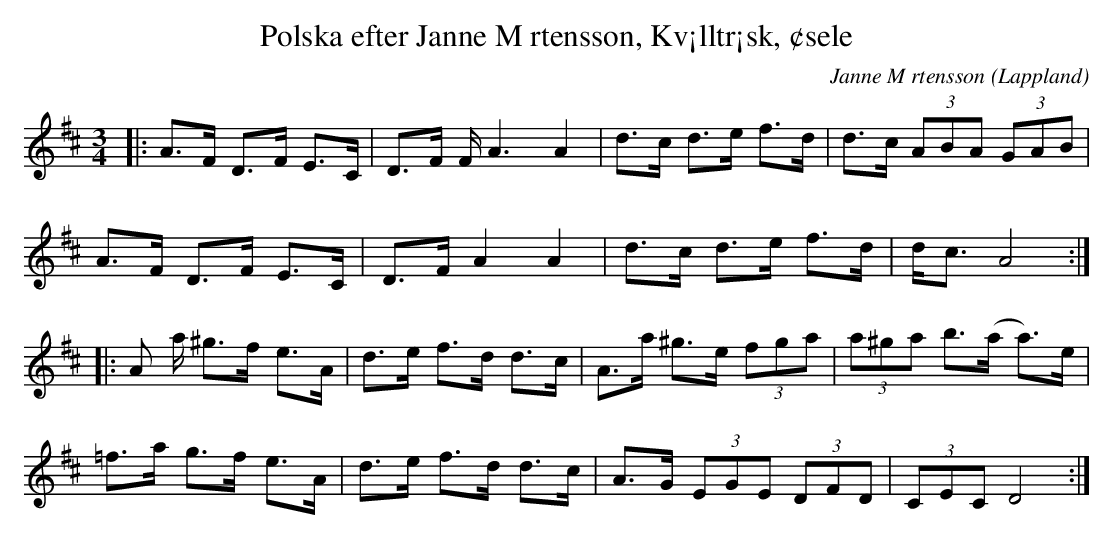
X:1
T:Polska efter Janne M rtensson, Kv¡lltr¡sk, ¢sele
C:Janne M rtensson
O: Lappland
M:3/4
L:1/8
K:D
|: A>F D>F E>C | D>F F<A2 A2 | d>c d>e f>d | d>c (3ABA (3GAB |
   A>F D>F E>C | D>F A2 A2 | d>c d>e f>d | d<c A4 :|
|: A 2/2 a/2 ^g>f e>A | d>e f>d d>c | A>a ^g>e (3fga | (3a^ga b>(a a)>e |
   =f>a g>f e>A | d>e f>d d>c | A>G (3EGE (3DFD | (3CEC D4 :|
